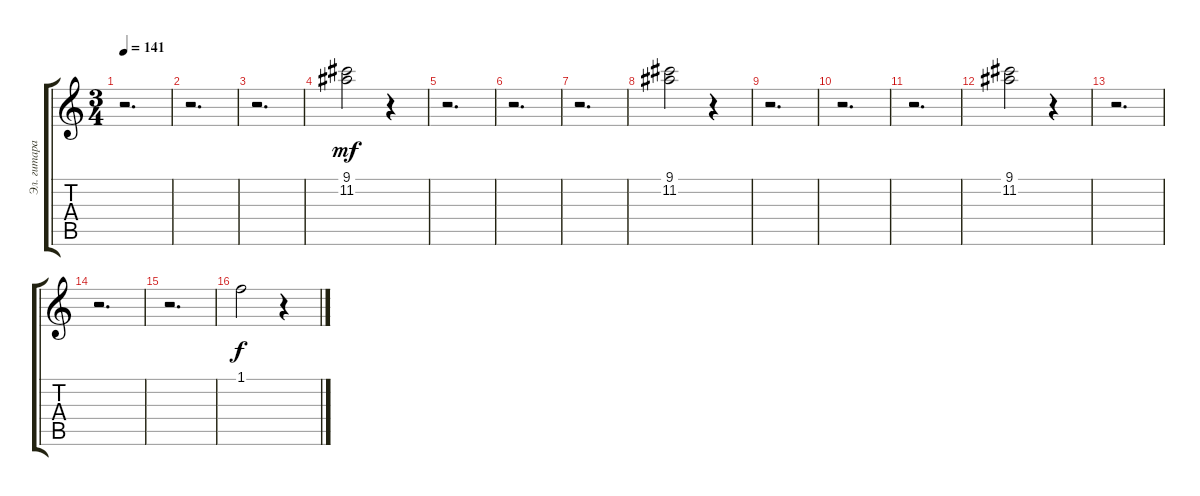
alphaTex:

\track ("Эл. гитара" "Эл. гитара") {instrument distortionguitar}
\staff {score tabs}
\tuning (E4 B3 G3 D3 A2 E2) {hide}
\ts (3 4)
\tempo 141
\clef g2
\ks c
r.2{d dy f} |
r.2{d} |
r.2{d} |
(9.1 11.2).2{dy mf} r.4 |
r.2{d} |
r.2{d} |
r.2{d} |
(9.1 11.2).2 r.4 |
r.2{d} |
r.2{d} |
r.2{d} |
(9.1 11.2).2 r.4 |
r.2{d} |
r.2{d} |
r.2{d} |
1.1.2{dy f} r.4
